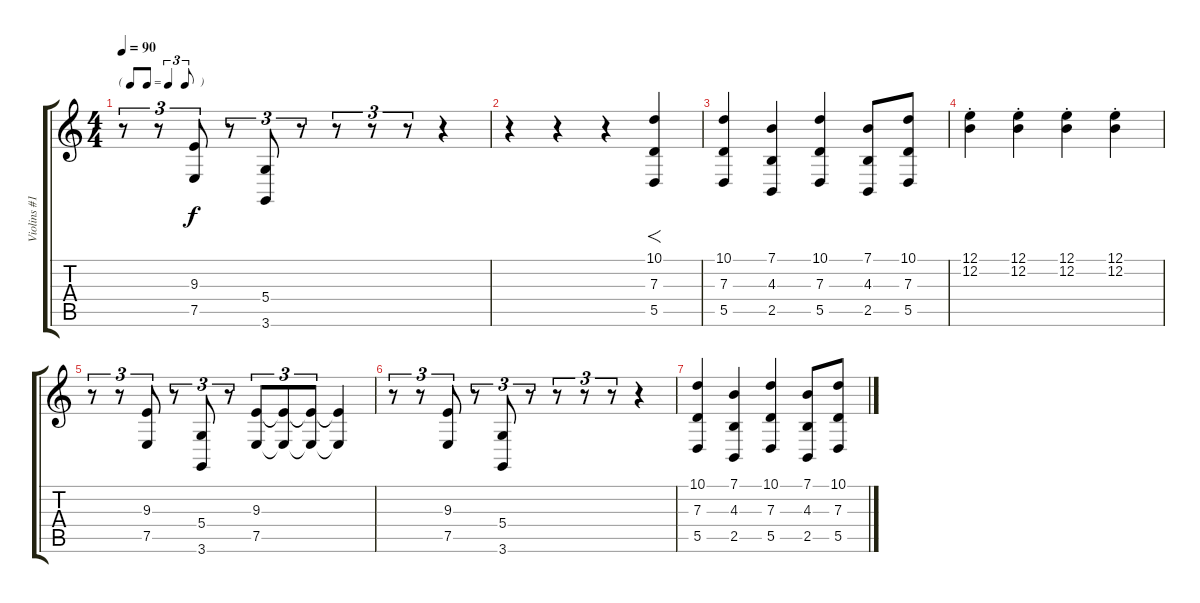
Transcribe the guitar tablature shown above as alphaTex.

\track ("Violins #1" "Violins #1") {instrument violin}
\staff {score tabs}
\tuning (E4 B3 G3 D3 A2 E2) {hide}
\ts (4 4)
\tf triplet8th
\tempo 90
\clef g2
\ks c
r.8{tu (3 2) dy f} r.8{tu (3 2)} (9.3 7.5).8{tu (3 2)} r.8{tu (3 2)} (5.4 3.6).8{tu (3 2)} r.8{tu (3 2)} r.8{tu (3 2)} r.8{tu (3 2)} r.8{tu (3 2)} r.4 |
r.4 r.4 r.4 (10.1 7.3 5.5).4{f} |
(10.1 7.3 5.5).4 (7.1 4.3 2.5).4 (10.1 7.3 5.5).4 (7.1 4.3 2.5).8 (10.1 7.3 5.5).8 |
(12.1{st} 12.2{st}).4 (12.1{st} 12.2{st}).4 (12.1{st} 12.2{st}).4 (12.1{st} 12.2{st}).4 |
r.8{tu (3 2)} r.8{tu (3 2)} (9.3 7.5).8{tu (3 2)} r.8{tu (3 2)} (5.4 3.6).8{tu (3 2)} r.8{tu (3 2)} (9.3 7.5).8{tu (3 2)} (9.3{t} 7.5{t}).8{tu (3 2)} (9.3{t} 7.5{t}).8{tu (3 2)} (9.3{t} 7.5{t}).4 |
r.8{tu (3 2)} r.8{tu (3 2)} (9.3 7.5).8{tu (3 2)} r.8{tu (3 2)} (5.4 3.6).8{tu (3 2)} r.8{tu (3 2)} r.8{tu (3 2)} r.8{tu (3 2)} r.8{tu (3 2)} r.4 |
(10.1 7.3 5.5).4 (7.1 4.3 2.5).4 (10.1 7.3 5.5).4 (7.1 4.3 2.5).8 (10.1 7.3 5.5).8
